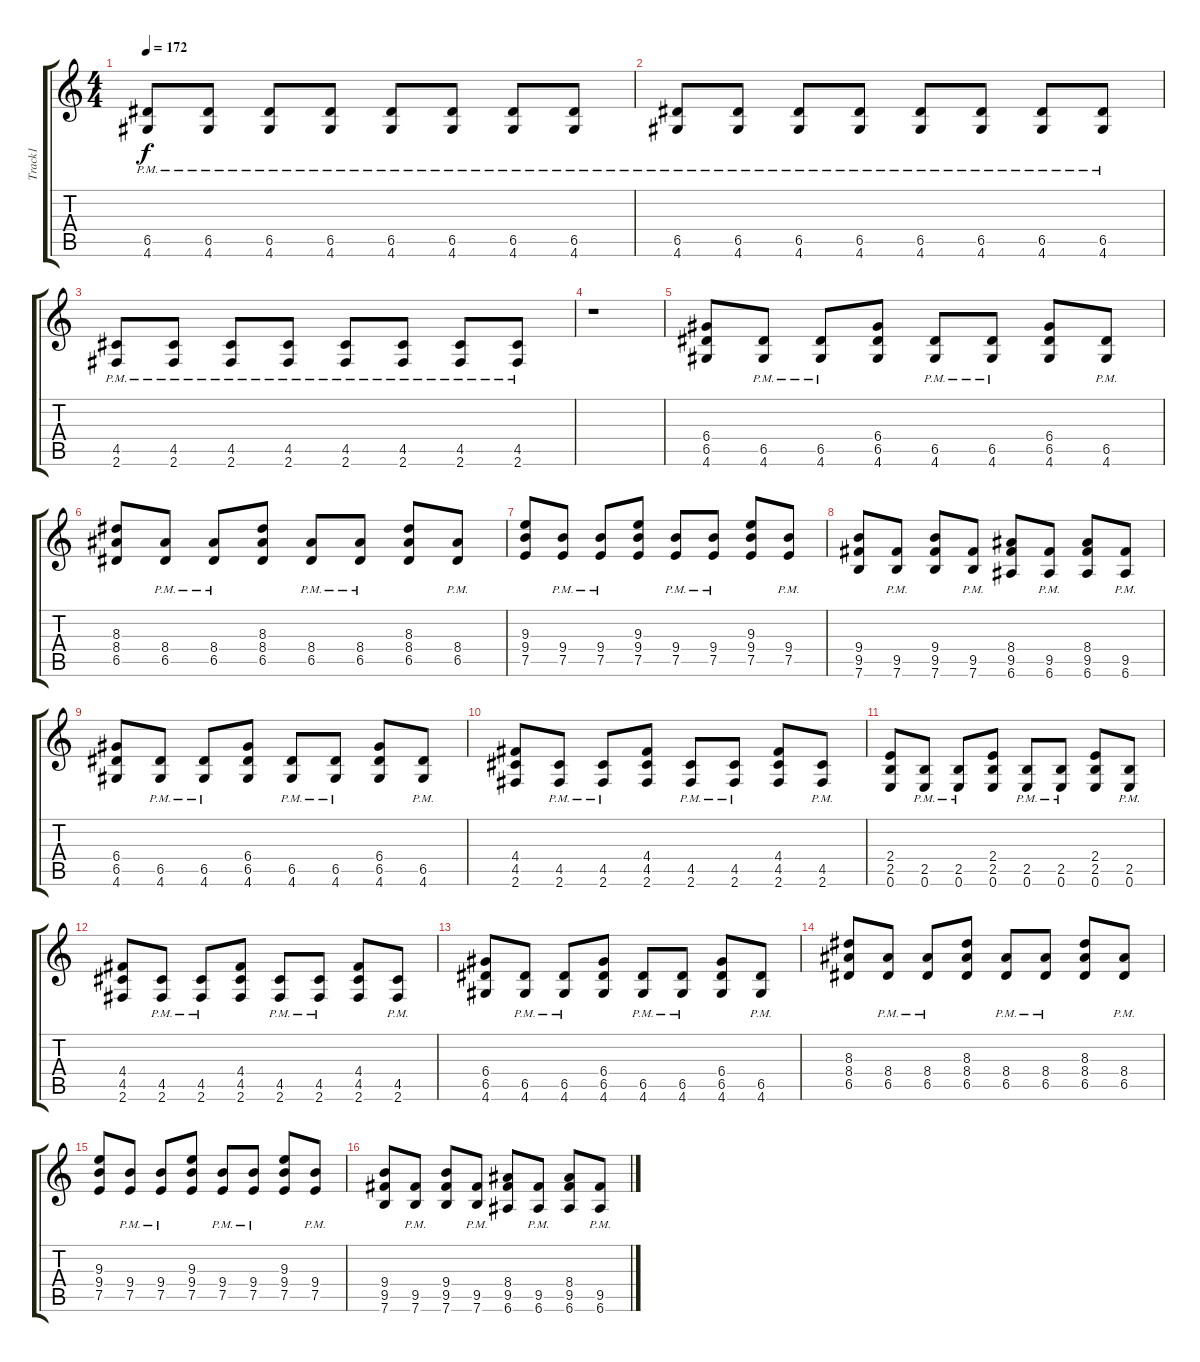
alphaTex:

\track ("Track1" "Track1") {instrument overdrivenguitar}
\staff {score tabs}
\tuning (E4 B3 G3 D3 A2 E2) {hide}
\ts (4 4)
\tempo 172
\clef g2
\ks c
(6.5{pm} 4.6{pm}).8{dy f} (6.5{pm} 4.6{pm}).8 (6.5{pm} 4.6{pm}).8 (6.5{pm} 4.6{pm}).8 (6.5{pm} 4.6{pm}).8 (6.5{pm} 4.6{pm}).8 (6.5{pm} 4.6{pm}).8 (6.5{pm} 4.6{pm}).8 |
(6.5{pm} 4.6{pm}).8 (6.5{pm} 4.6{pm}).8 (6.5{pm} 4.6{pm}).8 (6.5{pm} 4.6{pm}).8 (6.5{pm} 4.6{pm}).8 (6.5{pm} 4.6{pm}).8 (6.5{pm} 4.6{pm}).8 (6.5{pm} 4.6{pm}).8 |
(4.5{pm} 2.6{pm}).8 (4.5{pm} 2.6{pm}).8 (4.5{pm} 2.6{pm}).8 (4.5{pm} 2.6{pm}).8 (4.5{pm} 2.6{pm}).8 (4.5{pm} 2.6{pm}).8 (4.5{pm} 2.6{pm}).8 (4.5{pm} 2.6{pm}).8 |
r.1 |
(6.4 6.5 4.6).8 (6.5{pm} 4.6{pm}).8 (6.5{pm} 4.6{pm}).8 (6.4 6.5 4.6).8 (6.5{pm} 4.6{pm}).8 (6.5{pm} 4.6{pm}).8 (6.4 6.5 4.6).8 (6.5{pm} 4.6{pm}).8 |
(8.3 8.4 6.5).8{beam Up} (8.4{pm} 6.5{pm}).8{beam Up} (8.4{pm} 6.5{pm}).8{beam Up} (8.3 8.4 6.5).8{beam Up} (8.4{pm} 6.5{pm}).8 (8.4{pm} 6.5{pm}).8 (8.3 8.4 6.5).8 (8.4{pm} 6.5{pm}).8 |
(9.3 9.4 7.5).8 (9.4{pm} 7.5{pm}).8 (9.4{pm} 7.5{pm}).8 (9.3 9.4 7.5).8 (9.4{pm} 7.5{pm}).8 (9.4{pm} 7.5{pm}).8 (9.3 9.4 7.5).8 (9.4{pm} 7.5{pm}).8 |
(9.4 9.5 7.6).8 (9.5{pm} 7.6{pm}).8 (9.4 9.5 7.6).8 (9.5{pm} 7.6{pm}).8 (8.4 9.5 6.6).8 (9.5{pm} 6.6{pm}).8 (8.4 9.5 6.6).8 (9.5{pm} 6.6{pm}).8 |
(6.4 6.5 4.6).8 (6.5{pm} 4.6{pm}).8 (6.5{pm} 4.6{pm}).8 (6.4 6.5 4.6).8 (6.5{pm} 4.6{pm}).8 (6.5{pm} 4.6{pm}).8 (6.4 6.5 4.6).8 (6.5{pm} 4.6{pm}).8 |
(4.4 4.5 2.6).8 (4.5{pm} 2.6{pm}).8 (4.5{pm} 2.6{pm}).8 (4.4 4.5 2.6).8 (4.5{pm} 2.6{pm}).8 (4.5{pm} 2.6{pm}).8 (4.4 4.5 2.6).8 (4.5{pm} 2.6{pm}).8 |
(2.4 2.5 0.6).8 (2.5{pm} 0.6{pm}).8 (2.5{pm} 0.6{pm}).8 (2.4 2.5 0.6).8 (2.5{pm} 0.6{pm}).8 (2.5{pm} 0.6{pm}).8 (2.4 2.5 0.6).8 (2.5{pm} 0.6{pm}).8 |
(4.4 4.5 2.6).8 (4.5{pm} 2.6{pm}).8 (4.5{pm} 2.6{pm}).8 (4.4 4.5 2.6).8 (4.5{pm} 2.6{pm}).8 (4.5{pm} 2.6{pm}).8 (4.4 4.5 2.6).8 (4.5{pm} 2.6{pm}).8 |
(6.4 6.5 4.6).8 (6.5{pm} 4.6{pm}).8 (6.5{pm} 4.6{pm}).8 (6.4 6.5 4.6).8 (6.5{pm} 4.6{pm}).8 (6.5{pm} 4.6{pm}).8 (6.4 6.5 4.6).8 (6.5{pm} 4.6{pm}).8 |
(8.3 8.4 6.5).8{beam Up} (8.4{pm} 6.5{pm}).8{beam Up} (8.4{pm} 6.5{pm}).8{beam Up} (8.3 8.4 6.5).8{beam Up} (8.4{pm} 6.5{pm}).8 (8.4{pm} 6.5{pm}).8 (8.3 8.4 6.5).8 (8.4{pm} 6.5{pm}).8 |
(9.3 9.4 7.5).8 (9.4{pm} 7.5{pm}).8 (9.4{pm} 7.5{pm}).8 (9.3 9.4 7.5).8 (9.4{pm} 7.5{pm}).8 (9.4{pm} 7.5{pm}).8 (9.3 9.4 7.5).8 (9.4{pm} 7.5{pm}).8 |
(9.4 9.5 7.6).8 (9.5{pm} 7.6{pm}).8 (9.4 9.5 7.6).8 (9.5{pm} 7.6{pm}).8 (8.4 9.5 6.6).8 (9.5{pm} 6.6{pm}).8 (8.4 9.5 6.6).8 (9.5{pm} 6.6{pm}).8
